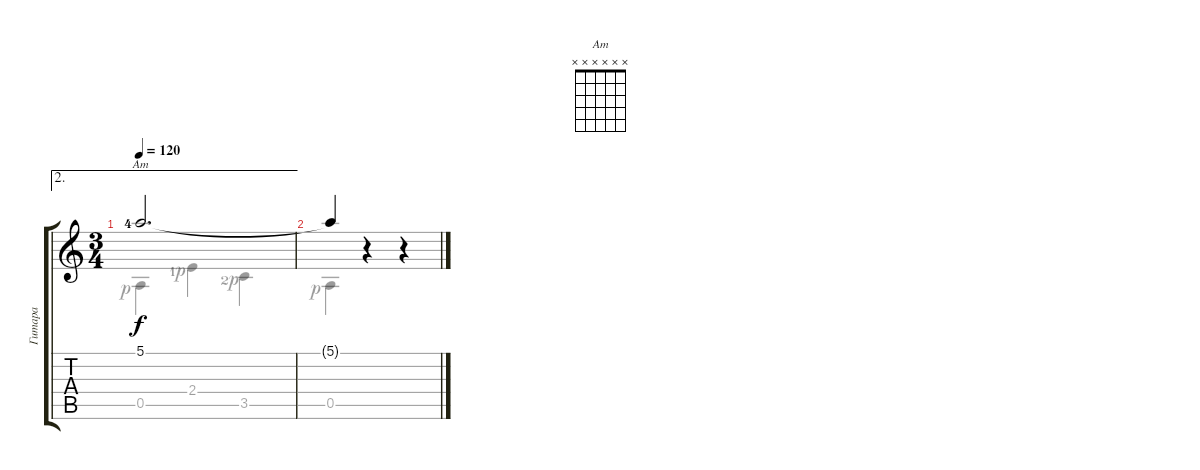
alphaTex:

\track ("Гитара" "Гитара") {instrument acousticguitarnylon}
\staff {score tabs}
\tuning (E4 B3 G3 D3 A2 E2) {hide}
\chord ("Am" x x x x x x)
\voice
\ae 2
\ts (3 4)
\tempo 120
\clef g2
\ks c
5.1{lf 5}.2{d ch "Am" dy f} |
5.1{t}.4 r.4 r.4
\voice
\clef g2
\ottava regular
\simile none
\ks c
0.5{rf 1}.4{dy f} 2.4{lf 2 rf 1}.4 3.5{lf 3 rf 1}.4 |
0.5{rf 1}.4 r.4 r.4
